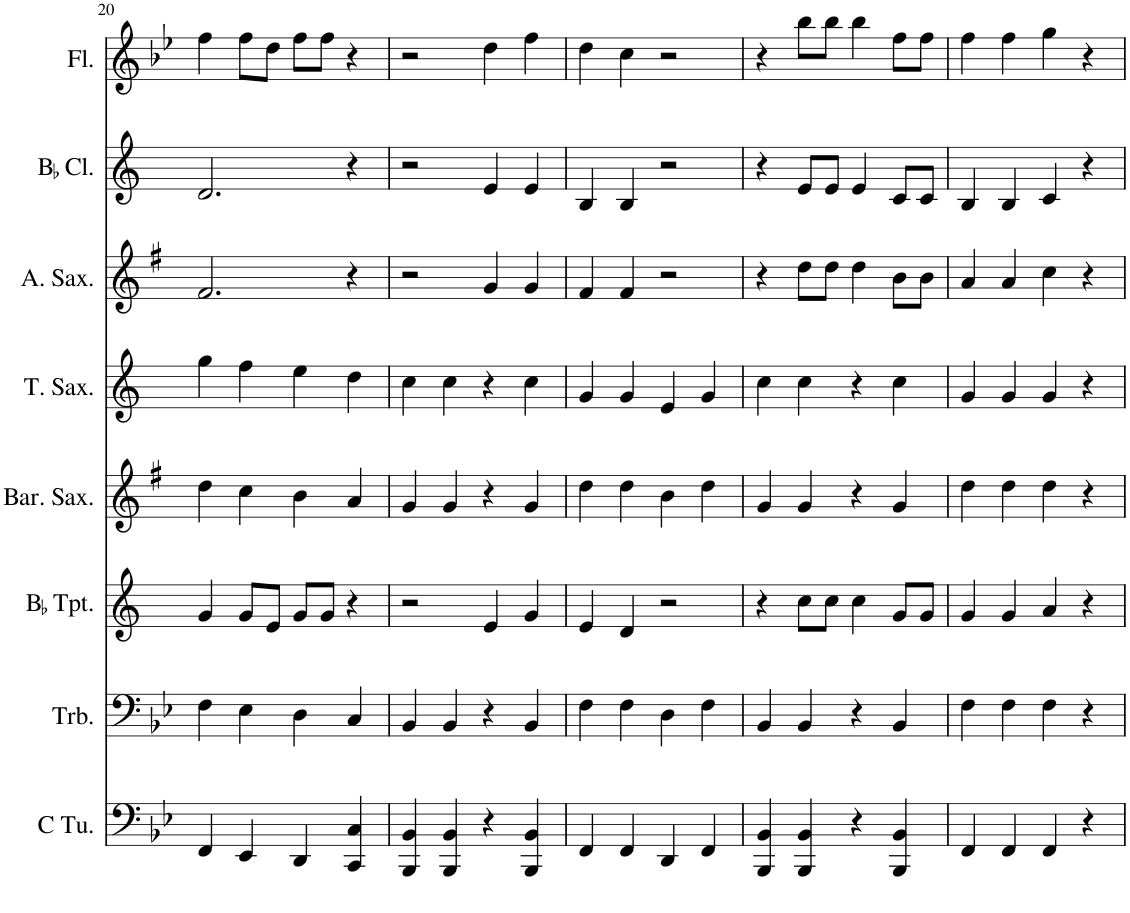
**kern	**kern	**kern	**kern	**kern	**kern	**kern	**kern
*part8	*part7	*part6	*part5	*part4	*part3	*part2	*part1
*staff8	*staff7	*staff6	*staff5	*staff4	*staff3	*staff2	*staff1
*I"C Tuba	*I"Trombone	*I"BaccidentalFlat Trumpet	*I"Baritone Saxophone	*I"Tenor Saxophone	*I"Alto Saxophone	*I"BaccidentalFlat Clarinet	*I"Flute
*I'C Tu.	*I'Trb.	*I'BaccidentalFlat Tpt.	*I'Bar. Sax.	*I'T. Sax.	*I'A. Sax.	*I'BaccidentalFlat Cl.	*I'Fl.
!!LO:PB:g=z
*clefF4	*clefF4	*clefG2	*clefG2	*clefG2	*clefG2	*clefG2	*clefG2
*	*	*Trd1c2	*Trd12c21	*Trd8c14	*Trd5c9	*Trd1c2	*
*k[b-e-]	*k[b-e-]	*k[]	*k[f#]	*k[]	*k[f#]	*k[]	*k[b-e-]
*M4/4	*M4/4	*M4/4	*M4/4	*M4/4	*M4/4	*M4/4	*M4/4
=20	=20	=20	=20	=20	=20	=20	=20
4FF/	4F\	4g/	4dd\	4gg\	2.f#/	2.d/	4ff\
4EE-/	4E-\	8g/L	4cc\	4ff\	.	.	8ff\L
.	.	8e/J	.	.	.	.	8dd\J
4DD/	4D\	8g/L	4b\	4ee\	.	.	8ff\L
.	.	8g/J	.	.	.	.	8ff\J
4CC/ 4C/	4C/	4r	4a/	4dd\	4r	4r	4r
=21	=21	=21	=21	=21	=21	=21	=21
4BBB-/ 4BB-/	4BB-/	2r	4g/	4cc\	2r	2r	2r
4BBB-/ 4BB-/	4BB-/	.	4g/	4cc\	.	.	.
4r	4r	4e/	4r	4r	4g/	4e/	4dd\
4BBB-/ 4BB-/	4BB-/	4g/	4g/	4cc\	4g/	4e/	4ff\
=22	=22	=22	=22	=22	=22	=22	=22
4FF/	4F\	4e/	4dd\	4g/	4f#/	4B/	4dd\
4FF/	4F\	4d/	4dd\	4g/	4f#/	4B/	4cc\
4DD/	4D\	2r	4b\	4e/	2r	2r	2r
4FF/	4F\	.	4dd\	4g/	.	.	.
=23	=23	=23	=23	=23	=23	=23	=23
4BBB-/ 4BB-/	4BB-/	4r	4g/	4cc\	4r	4r	4r
4BBB-/ 4BB-/	4BB-/	8cc\L	4g/	4cc\	8dd\L	8e/L	8bb-\L
.	.	8cc\J	.	.	8dd\J	8e/J	8bb-\J
4r	4r	4cc\	4r	4r	4dd\	4e/	4bb-\
4BBB-/ 4BB-/	4BB-/	8g/L	4g/	4cc\	8b\L	8c/L	8ff\L
.	.	8g/J	.	.	8b\J	8c/J	8ff\J
=24	=24	=24	=24	=24	=24	=24	=24
4FF/	4F\	4g/	4dd\	4g/	4a/	4B/	4ff\
4FF/	4F\	4g/	4dd\	4g/	4a/	4B/	4ff\
4FF/	4F\	4a/	4dd\	4g/	4cc\	4c/	4gg\
4r	4r	4r	4r	4r	4r	4r	4r
=	=	=	=	=	=	=	=
*-	*-	*-	*-	*-	*-	*-	*-
